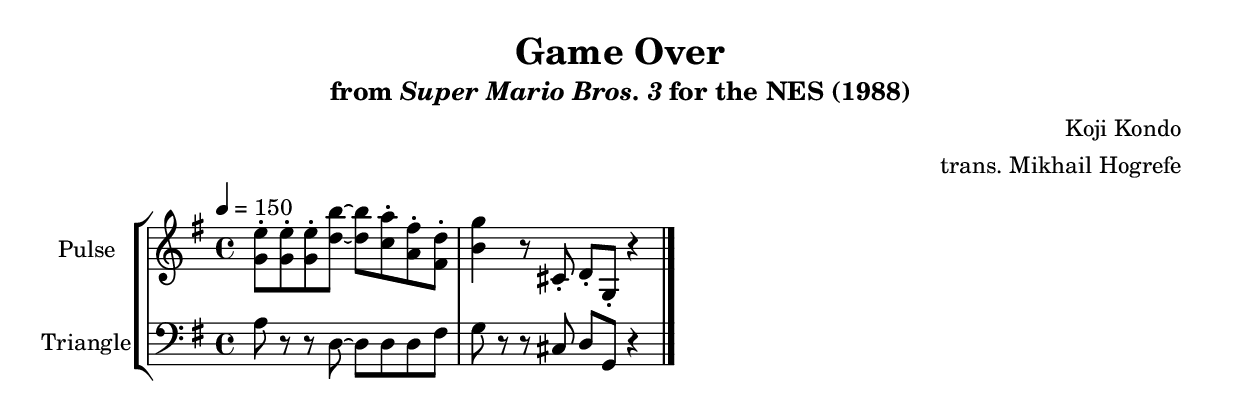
\version "2.22.0"

\book {
    \header {
        title = "Game Over"
        subtitle = \markup { "from" {\italic "Super Mario Bros. 3"} "for the NES (1988)" }
        composer = "Koji Kondo"
        arranger = "trans. Mikhail Hogrefe"
    }

    \score {
        {
            \new StaffGroup <<
                \new Staff \relative c'' {
                    \set Staff.instrumentName = "Pulse"
                    \set Staff.shortInstrumentName = "P."
\tempo 4 = 150
\key g \major
<g e'>8-. 8-. 8-. <d' b'> ~ 8 <c a'>-. <a fis'>-. <fis d'>-. |
<b g'>4 r8 cis,-. d-. g,-. r4 |
\bar "|."
                }

                \new Staff \relative c' {
                    \set Staff.instrumentName = "Triangle"
                    \set Staff.shortInstrumentName = "T."
\key g \major
\clef bass
a8 r r d, ~ d d d fis |
g8 r r cis, d g, r4 |
                }
            >>
        }
        \layout {
            \context {
                \Staff
                \RemoveEmptyStaves
            }
            \context {
                \DrumStaff
                \RemoveEmptyStaves
            }
        }
        \midi {}
    }
}
